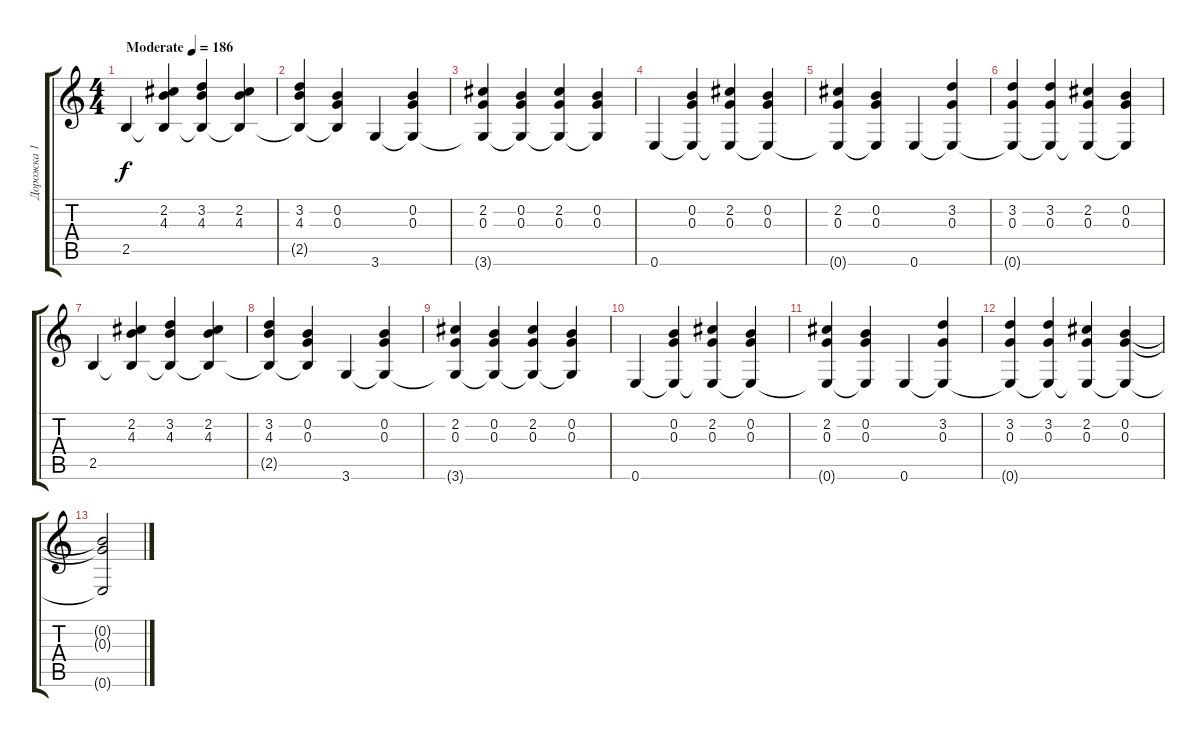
\track ("Дорожка 1" "Дорожка 1") {instrument overdrivenguitar}
\staff {score tabs}
\tuning (E4 B3 G3 D3 A2 E2) {hide}
\ts (4 4)
\tempo (186 "Moderate")
\clef g2
\ks c
2.5.4{dy f instrument overdrivenguitar} (2.2 4.3 2.5{t}).4 (3.2 4.3 2.5{t}).4 (2.2 4.3 2.5{t}).4 |
(3.2 4.3 2.5{t}).4 (0.2 0.3 2.5{t}).4 3.6.4 (0.2 0.3 3.6{t}).4 |
(2.2 0.3 3.6{t}).4 (0.2 0.3 3.6{t}).4 (2.2 0.3 3.6{t}).4 (0.2 0.3 3.6{t}).4 |
0.6.4 (0.2 0.3 0.6{t}).4 (2.2 0.3 0.6{t}).4 (0.2 0.3 0.6{t}).4 |
(2.2 0.3 0.6{t}).4 (0.2 0.3 0.6{t}).4 0.6.4 (3.2 0.3 0.6{t}).4 |
(3.2 0.3 0.6{t}).4 (3.2 0.3 0.6{t}).4 (2.2 0.3 0.6{t}).4 (0.2 0.3 0.6{t}).4 |
2.5.4 (2.2 4.3 2.5{t}).4 (3.2 4.3 2.5{t}).4 (2.2 4.3 2.5{t}).4 |
(3.2 4.3 2.5{t}).4 (0.2 0.3 2.5{t}).4 3.6.4 (0.2 0.3 3.6{t}).4 |
(2.2 0.3 3.6{t}).4 (0.2 0.3 3.6{t}).4 (2.2 0.3 3.6{t}).4 (0.2 0.3 3.6{t}).4 |
0.6.4 (0.2 0.3 0.6{t}).4 (2.2 0.3 0.6{t}).4 (0.2 0.3 0.6{t}).4 |
(2.2 0.3 0.6{t}).4 (0.2 0.3 0.6{t}).4 0.6.4 (3.2 0.3 0.6{t}).4 |
(3.2 0.3 0.6{t}).4 (3.2 0.3 0.6{t}).4 (2.2 0.3 0.6{t}).4 (0.2 0.3 0.6{t}).4 |
(0.2{t} 0.3{t} 0.6{t}).2
